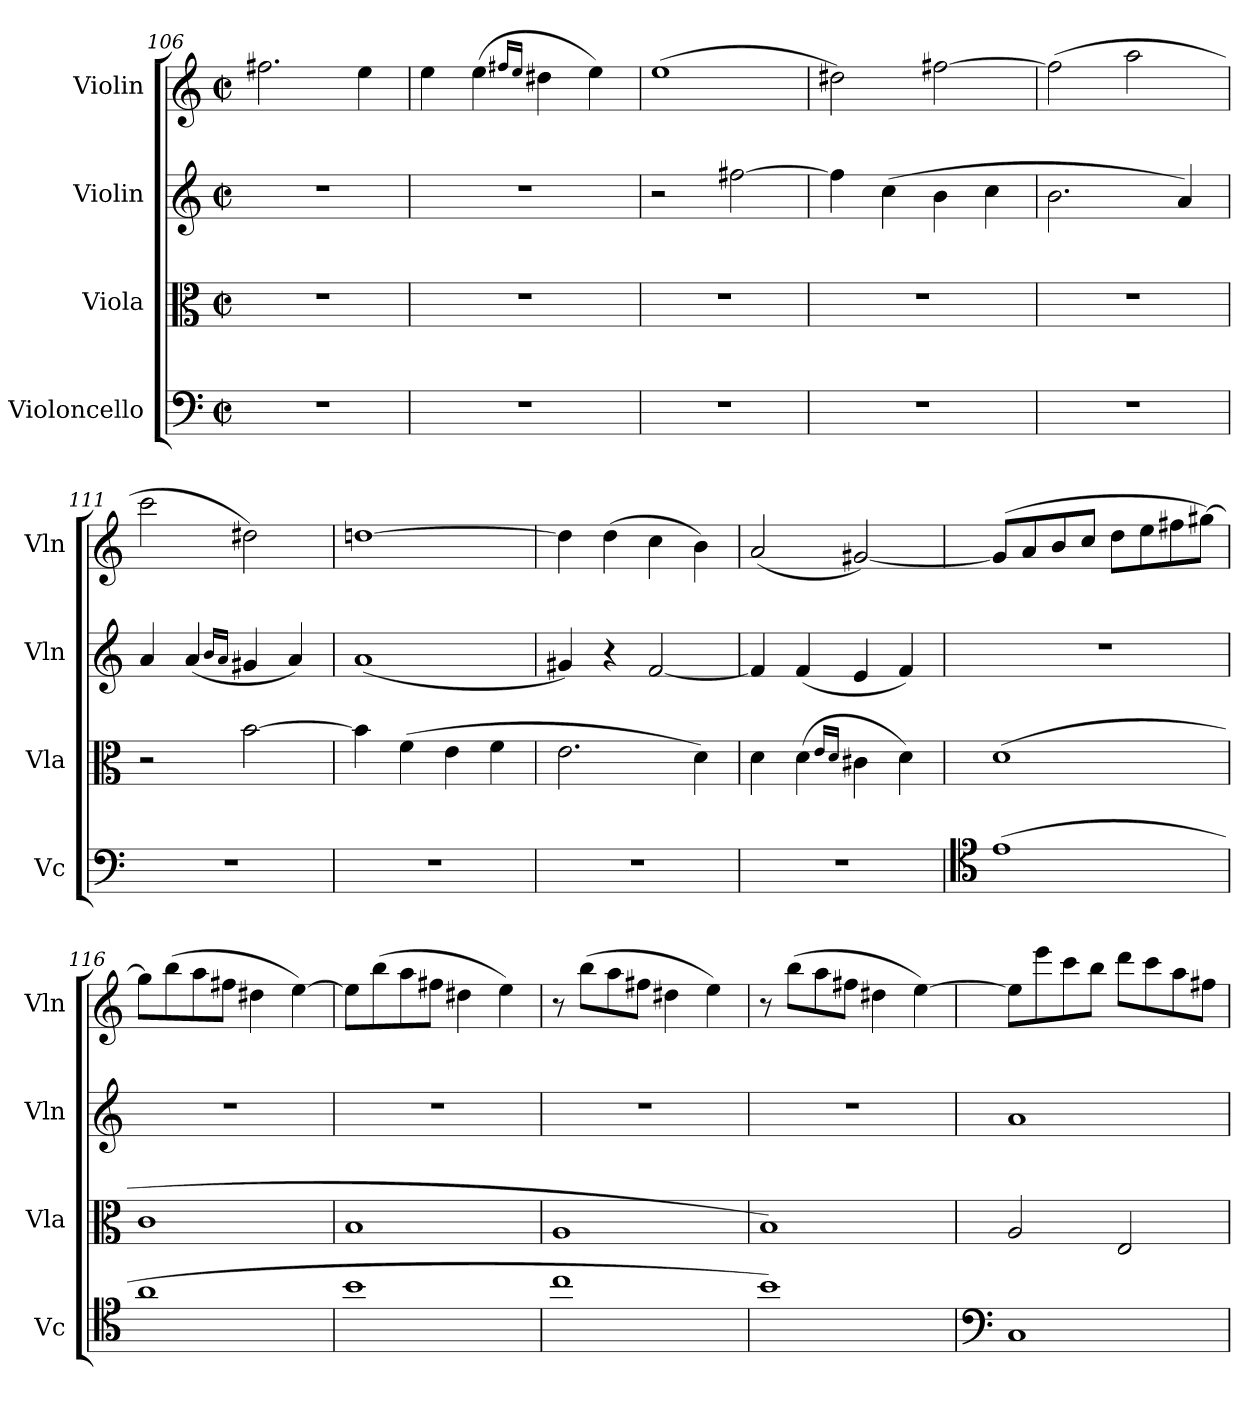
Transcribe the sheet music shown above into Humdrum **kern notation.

**kern	**kern	**kern	**kern
*part4	*part3	*part2	*part1
*staff4	*staff3	*staff2	*staff1
*I"Violoncello	*I"Viola	*I"Violin	*I"Violin
*I'Vc	*I'Vla	*I'Vln	*I'Vln
*clefF4	*clefC3	*clefG2	*clefG2
*k[]	*k[]	*k[]	*k[]
*M2/2	*M2/2	*M2/2	*M2/2
*met(c|)	*met(c|)	*met(c|)	*met(c|)
=106	=106	=106	=106
1r	1r	1r	2.ff#X\
.	.	.	4ee\
=107	=107	=107	=107
1r	1r	1r	4ee\
.	.	.	(4ee\
.	.	.	16qff#X/LL
.	.	.	16qee/JJ
.	.	.	4dd#X\
.	.	.	4ee\)
=108	=108	=108	=108
1r	1r	2r	(1ee
.	.	[2ff#X\	.
=109	=109	=109	=109
1r	1r	4ff#\]	2dd#X\)
.	.	(4cc\	.
.	.	4b\	[2ff#X\
.	.	4cc\	.
=110	=110	=110	=110
1r	1r	2.b\	(2ff#\]
.	.	.	2aa\
.	.	4a/)	.
=111	=111	=111	=111
1r	2r	4a/	2ccc\
.	.	(4a/	.
.	.	16qb/LL	.
.	.	16qa/JJ	.
.	[2b\	4g#X/	2dd#X\)
.	.	4a/)	.
=112	=112	=112	=112
1r	4b\]	(1a	[1ddn
.	(4f\	.	.
.	4e\	.	.
.	4f\	.	.
=113	=113	=113	=113
1r	2.e\	4g#X/)	4dd\]
.	.	4r	(4dd\
.	.	[2f/	4cc\
.	4d\)	.	4b\)
=114	=114	=114	=114
1r	4d\	4f/]	(2a/
.	(4d\	(4f/	.
.	16qe/LL	.	.
.	16qd/JJ	.	.
.	4c#X\	4e/	[2g#X/)
.	4d\)	4f/)	.
=115	=115	=115	=115
*clefC4	*	*	*
(1e	(1d	1r	(8g#/L]
.	.	.	8a/
.	.	.	8b/
.	.	.	8cc/J
.	.	.	8dd\L
.	.	.	8ee\
.	.	.	8ff#X\
.	.	.	[8gg#X\J)
=116	=116	=116	=116
1a	1c	1r	8gg#\L]
.	.	.	(8bb\
.	.	.	8aa\
.	.	.	8ff#X\J
.	.	.	4dd#X\
.	.	.	[4ee\)
=117	=117	=117	=117
1b	1B	1r	8ee\L]
.	.	.	(8bb\
.	.	.	8aa\
.	.	.	8ff#X\J
.	.	.	4dd#X\
.	.	.	4ee\)
=118	=118	=118	=118
1cc	1A	1r	8r
.	.	.	(8bb\L
.	.	.	8aa\
.	.	.	8ff#X\J
.	.	.	4dd#X\
.	.	.	4ee\)
=119	=119	=119	=119
1b)	1B)	1r	8r
.	.	.	(8bb\L
.	.	.	8aa\
.	.	.	8ff#X\J
.	.	.	4dd#X\
.	.	.	[4ee\)
=120	=120	=120	=120
*clefF4	*	*	*
1C	2A/	1a	8ee\L]
.	.	.	8eee\
.	.	.	8ccc\
.	.	.	8bb\J
.	2E/	.	8ddd\L
.	.	.	8ccc\
.	.	.	8aa\
.	.	.	8ff#X\J
=	=	=	=
*-	*-	*-	*-
